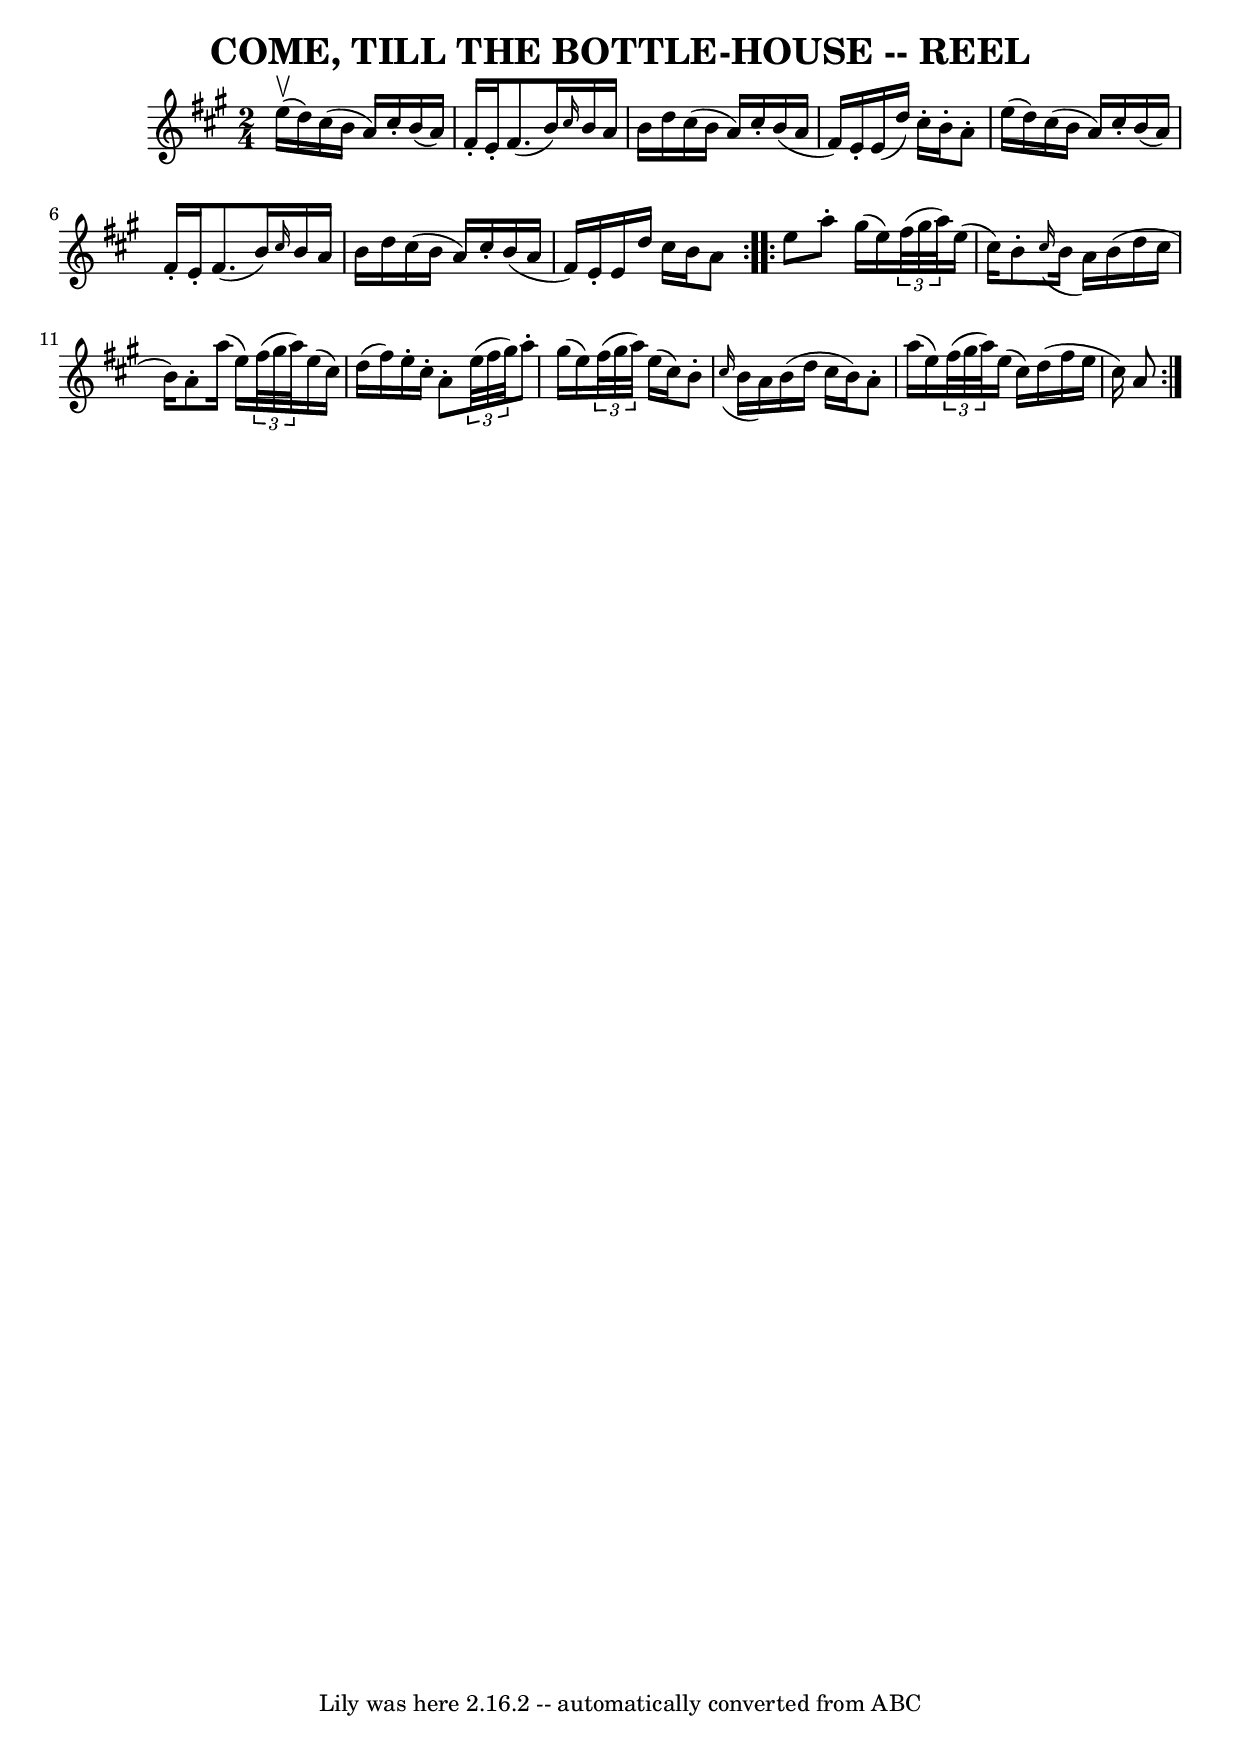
\version "2.16.2"
\include "Mammoth.ily"
\header {
  %% book = "Ryan's Mammoth Collection of Fiddle Tunes"
  crossRefNumber = "1"
  footnotes = ""
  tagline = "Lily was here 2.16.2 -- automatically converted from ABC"
  title = "COME, TILL THE BOTTLE-HOUSE -- REEL"

}
voicedefault =  {



  \repeat volta 2 {

    \time 2/4 
    \key a \major     e''16 (^\upbow d''16)    |
    cis''16 (     b'16 a'16) cis''16-. b'16 (a'16) fis'16-. e'16-.     |
    fis'8. (b'16) \grace { cis''16  
			 } b'16 a'16 b'16         d''16     |
    cis''16 (b'16 a'16) cis''16-. b'16 (a'16        fis'16) e'16-.    |
    e'16 (d''16) cis''16-. b'16-.        a'8-. e''16 (d''16)    |
    cis''16 (b'16 a'16)        cis''16-. b'16 (a'16) fis'16-. e'16-.    |
    fis'8. (
    b'16) \grace { cis''16   		 } b'16 a'16 b'16 d''16     |
         cis''16 (b'16 a'16) cis''16-. b'16 (a'16 fis'16) e'16-.    |
    e'16 d''16 cis''16 b'16 a'8    
  }     

  \repeat volta 2 {     e''8     |
    a''8-. gis''16 (e''16)   
    \times 2/3 { fis''32 (gis''32 a''32)  	       } e''16 (cis''16)     |
    b'8-.   \grace { cis''16 (
		    } b'16 a'16) b'16 (d''16      cis''16 b'16)    |
    a'8-. a''16 (e''16)   \times 2/3 { 
      fis''32 (gis''32 a''32)      } e''16 (cis''16)    |
    d''16 (fis''16) e''16-. cis''16-. a'8-.   \times 2/3 { e''32 (
							fis''32 gis''32)  						      }    |
    a''8-. gis''16 (e''16)   
    \times 2/3 { fis''32 (gis''32 a''32)  	       } e''16 (cis''16)     |
    b'8-.   \grace { cis''16 (
		    } b'16 a'16) b'16 (d''16      cis''16 b'16)    |
    a'8-. a''16 (e''16)   \times 2/3 { 
      fis''32 (gis''32 a''32)      } e''16 (cis''16)    |
    d''16 (fis''16 e''16 cis''16) a'8    
  }   

}

\score{
  <<

    \context Staff="default"
    {
      \voicedefault 
      
    }

  >>
  \layout {
    
  }
  \midi {
  }

}
